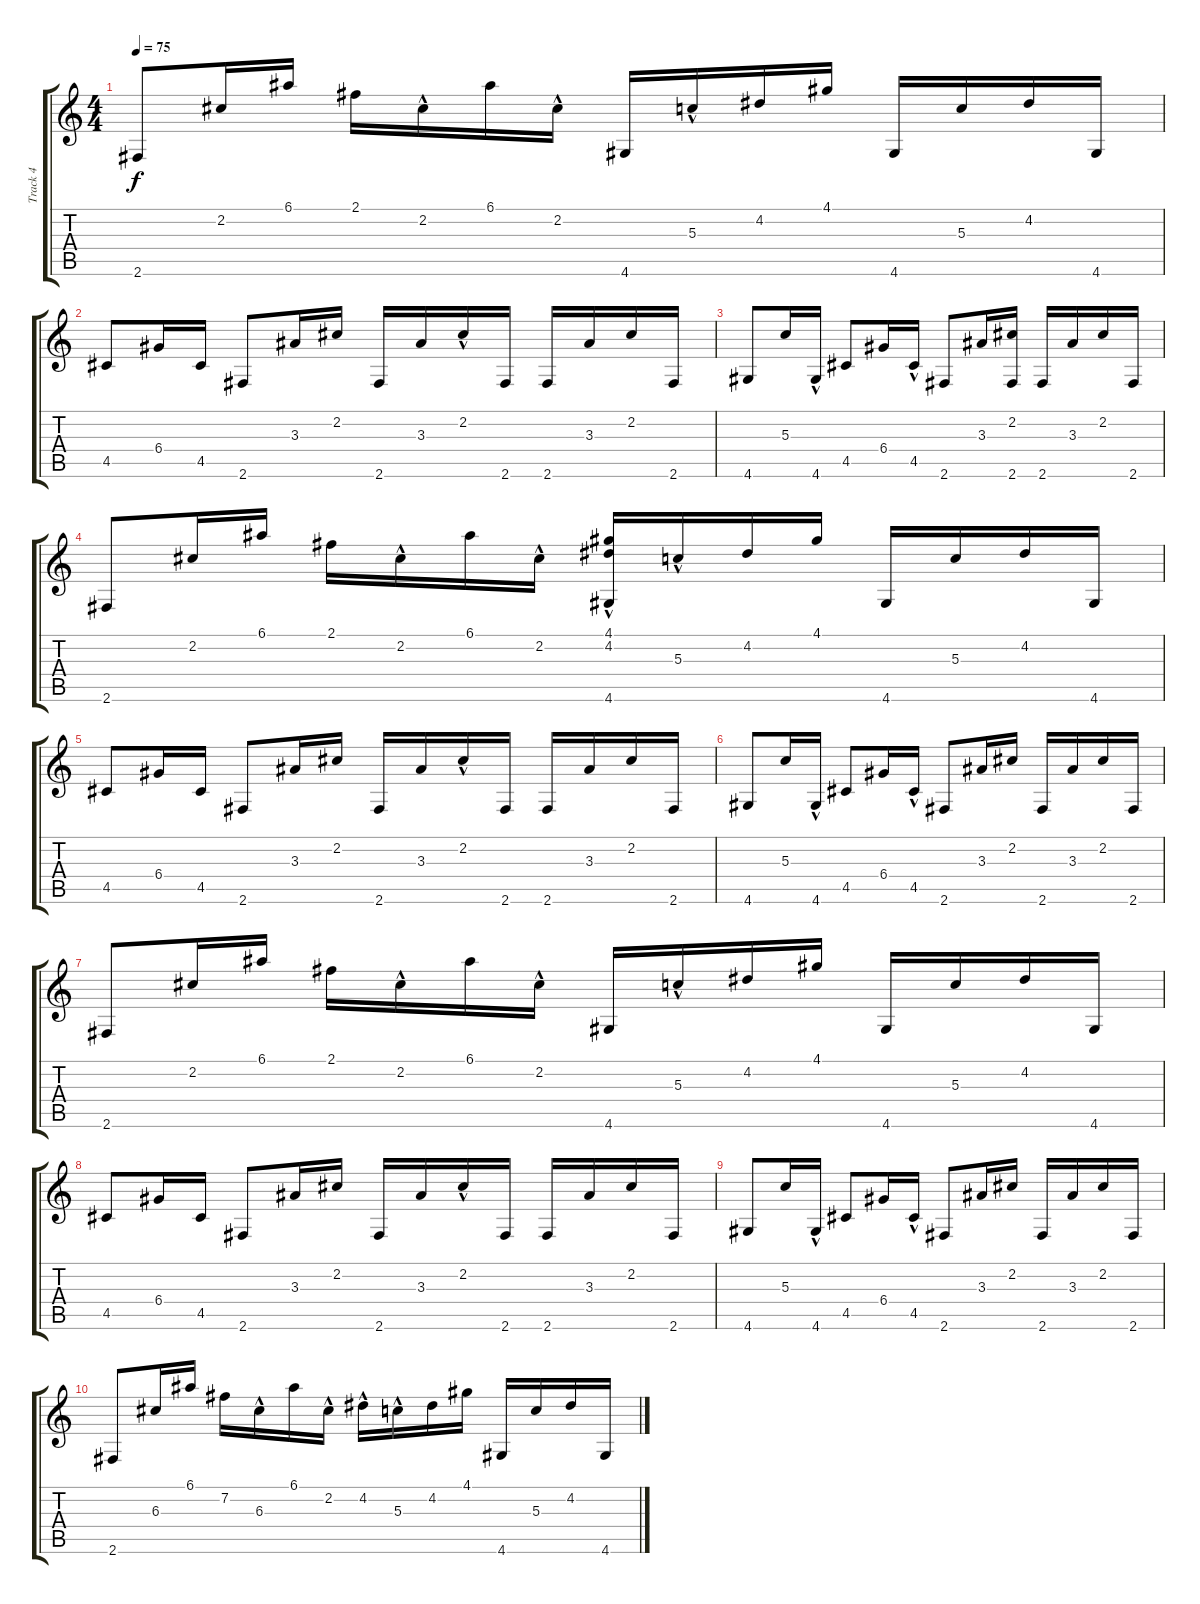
\track ("Track 4" "Track 4") {instrument overdrivenguitar}
\staff {score tabs}
\tuning (E4 B3 G3 D3 A2 E2) {hide}
\ts (4 4)
\tempo 75
\clef g2
\ks c
2.6.8{dy f} 2.2.16 6.1.16 2.1.16 2.2{hac}.16 6.1.16 2.2{hac}.16 4.6.16 5.3{hac}.16 4.2.16 4.1.16 4.6.16 5.3.16 4.2.16 4.6.16 |
4.5.8 6.4.16 4.5.16 2.6.8 3.3.16 2.2.16 2.6.16 3.3.16 2.2{hac}.16 2.6.16 2.6.16 3.3.16 2.2.16 2.6.16 |
4.6.8 5.3.16 4.6{hac}.16 4.5.8 6.4.16 4.5{hac}.16 2.6.8 3.3.16 (2.2 2.6).16 2.6.16 3.3.16 2.2.16 2.6.16 |
2.6.8 2.2.16 6.1.16 2.1.16 2.2{hac}.16 6.1.16 2.2{hac}.16 (4.1 4.2{hac} 4.6).16 5.3{hac}.16 4.2.16 4.1.16 4.6.16 5.3.16 4.2.16 4.6.16 |
4.5.8 6.4.16 4.5.16 2.6.8 3.3.16 2.2.16 2.6.16 3.3.16 2.2{hac}.16 2.6.16 2.6.16 3.3.16 2.2.16 2.6.16 |
4.6.8 5.3.16 4.6{hac}.16 4.5.8 6.4.16 4.5{hac}.16 2.6.8 3.3.16 2.2.16 2.6.16 3.3.16 2.2.16 2.6.16 |
2.6.8 2.2.16 6.1.16 2.1.16 2.2{hac}.16 6.1.16 2.2{hac}.16 4.6.16 5.3{hac}.16 4.2.16 4.1.16 4.6.16 5.3.16 4.2.16 4.6.16 |
4.5.8 6.4.16 4.5.16 2.6.8 3.3.16 2.2.16 2.6.16 3.3.16 2.2{hac}.16 2.6.16 2.6.16 3.3.16 2.2.16 2.6.16 |
4.6.8 5.3.16 4.6{hac}.16 4.5.8 6.4.16 4.5{hac}.16 2.6.8 3.3.16 2.2.16 2.6.16 3.3.16 2.2.16 2.6.16 |
2.6.8 6.3.16 6.1.16 7.2.16 6.3{hac}.16 6.1.16 2.2{hac}.16 4.2{hac}.16 5.3{hac}.16 4.2.16 4.1.16 4.6.16 5.3.16 4.2.16 4.6.16
